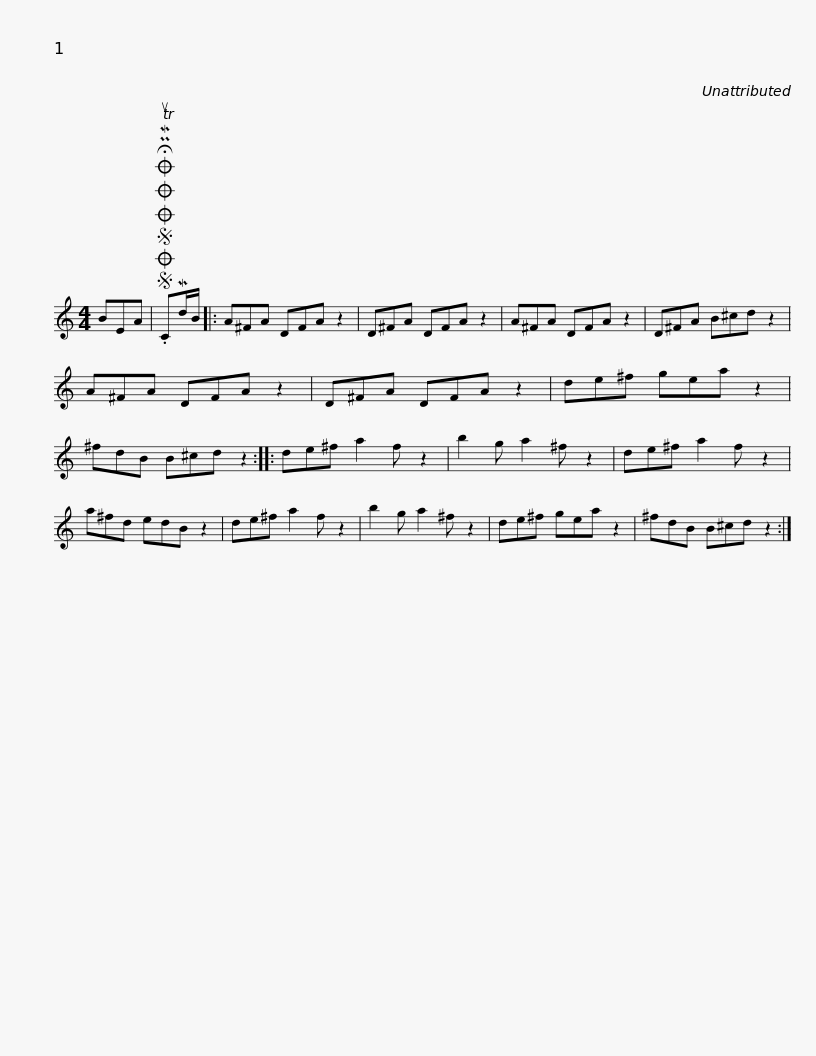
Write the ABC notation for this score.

X:1
L:1/8
M:4/4
I:linebreak $
K:C
V:1 treble
V:1
 BEA |SOSOOO .!fermata!PMTuCMd/B/ |: A^FA DFA z2 | D^FA DFA z2 | A^FA DFA z2 | %5
 D^FA B^cd z2 | A^FA DFA z2 |$ D^FA DFA z2 | de^f gea z2 | ^fdB B^cd z2 :: %10
 de^f a2 f z2 | b2 g a2 ^f z2 | de^f a2 f z2 |$ a^fd edB z2 | de^f a2 f z2 | %15
 b2 g a2 ^f z2 | de^f gea z2 | ^fdB B^cd z2 :| %18
